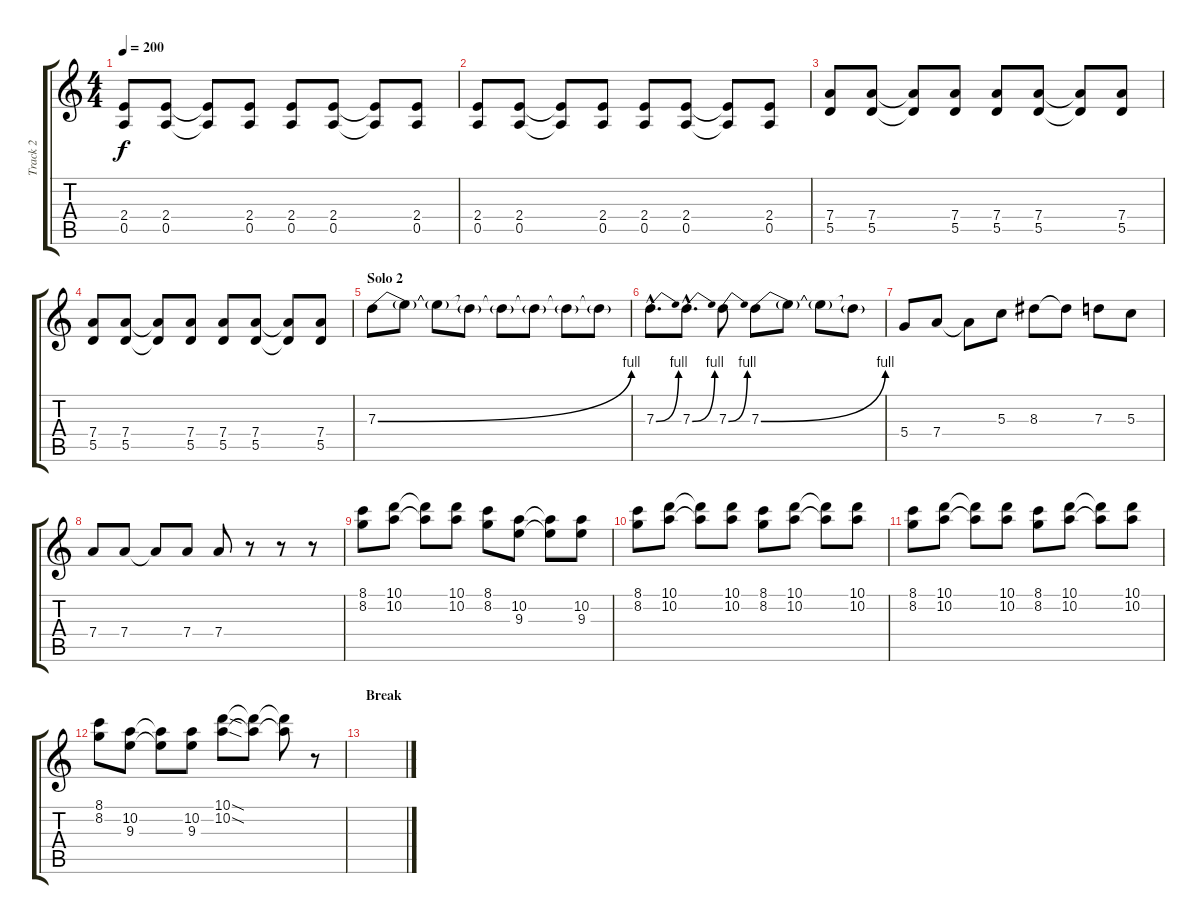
\track ("Track 2" "Track 2") {instrument distortionguitar}
\staff {score tabs}
\tuning (E4 B3 G3 D3 A2 E2) {hide}
\ts (4 4)
\tempo 200
\clef g2
\ks c
(2.4 0.5).8{dy f} (2.4 0.5).8 (2.4{t} 0.5{t}).8 (2.4 0.5).8 (2.4 0.5).8 (2.4 0.5).8 (2.4{t} 0.5{t}).8 (2.4 0.5).8 |
(2.4 0.5).8 (2.4 0.5).8 (2.4{t} 0.5{t}).8 (2.4 0.5).8 (2.4 0.5).8 (2.4 0.5).8 (2.4{t} 0.5{t}).8 (2.4 0.5).8 |
(7.4 5.5).8 (7.4 5.5).8 (7.4{t} 5.5{t}).8 (7.4 5.5).8 (7.4 5.5).8 (7.4 5.5).8 (7.4{t} 5.5{t}).8 (7.4 5.5).8 |
(7.4 5.5).8 (7.4 5.5).8 (7.4{t} 5.5{t}).8 (7.4 5.5).8 (7.4 5.5).8 (7.4 5.5).8 (7.4{t} 5.5{t}).8 (7.4 5.5).8 |
\section ("" "Solo 2")
7.3{be (bend 0 0 60 4)}.8 7.3{t}.8 7.3{t}.8 7.3{t}.8 7.3{t}.8 7.3{t}.8 7.3{t}.8 7.3{t}.8 |
7.3{be (bend 0 0 60 4) hac}.8{d} 7.3{be (bend 0 0 60 4) hac}.8{d} 7.3{be (bend 0 0 60 4)}.8 7.3{be (bend 0 0 60 4)}.8 7.3{t}.8 7.3{t}.8 7.3{t}.8 |
5.4.8 7.4.8 7.4{t}.8 5.3.8 8.3.8 8.3{t}.8 7.3.8 5.3.8 |
7.4.8 7.4.8 7.4{t}.8 7.4.8 7.4.8 r.8 r.8 r.8 |
(8.1 8.2).8 (10.1 10.2).8 (10.1{t} 10.2{t}).8 (10.1 10.2).8 (8.1 8.2).8 (10.2 9.3).8 (10.2{t} 9.3{t}).8 (10.2 9.3).8 |
(8.1 8.2).8 (10.1 10.2).8 (10.1{t} 10.2{t}).8 (10.1 10.2).8 (8.1 8.2).8 (10.1 10.2).8 (10.1{t} 10.2{t}).8 (10.1 10.2).8 |
(8.1 8.2).8 (10.1 10.2).8 (10.1{t} 10.2{t}).8 (10.1 10.2).8 (8.1 8.2).8 (10.1 10.2).8 (10.1{t} 10.2{t}).8 (10.1 10.2).8 |
(8.1 8.2).8 (10.2 9.3).8 (10.2{t} 9.3{t}).8 (10.2 9.3).8 (10.1{sod} 10.2{sod}).8 (10.1{t} 10.2{t}).8 (10.1{t} 10.2{t}).8 r.8 |
\section ("" "Break")
